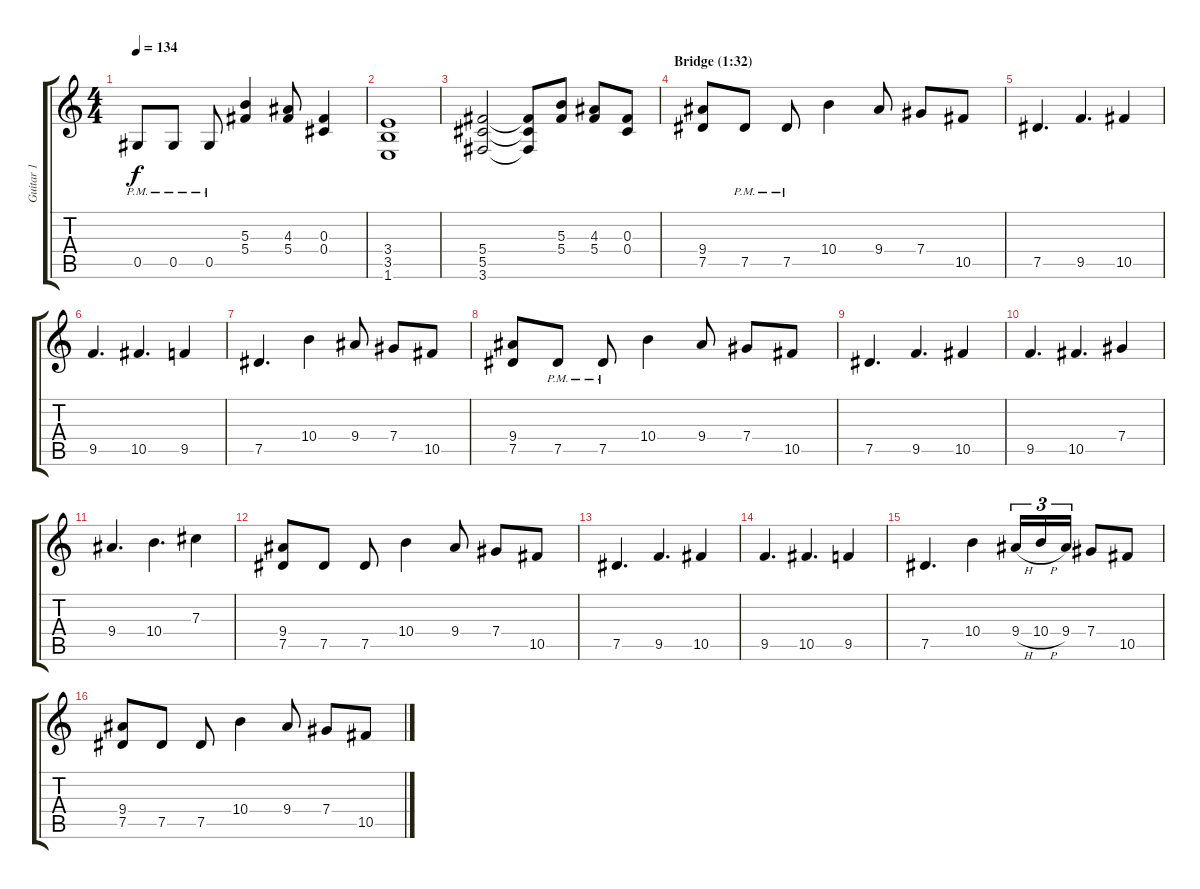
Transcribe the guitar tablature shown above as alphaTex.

\track ("Guitar 1" "Guitar 1") {instrument distortionguitar}
\staff {score tabs}
\tuning (Eb4 Bb3 Gb3 Db3 Ab2 Eb2) {hide}
\ts (4 4)
\tempo 134
\clef g2
\ks c
0.5{pm}.8{dy f} 0.5{pm}.8 0.5{pm}.8 (5.3 5.4).4 (4.3 5.4).8 (0.3 0.4).4 |
(3.4 3.5 1.6).1 |
(5.4 5.5 3.6).2 (5.4{t} 5.5{t} 3.6{t}).8 (5.3 5.4).8 (4.3 5.4).8 (0.3 0.4).8 |
\section ("" "Bridge (1:32)")
(9.4 7.5).8 7.5{pm}.8 7.5{pm}.8 10.4.4 9.4.8 7.4.8 10.5.8 |
7.5.4{d} 9.5.4{d} 10.5.4 |
9.5.4{d} 10.5.4{d} 9.5.4 |
7.5.4{d} 10.4.4 9.4.8 7.4.8 10.5.8 |
(9.4 7.5).8 7.5{pm}.8 7.5{pm}.8 10.4.4 9.4.8 7.4.8 10.5.8 |
7.5.4{d} 9.5.4{d} 10.5.4 |
9.5.4{d} 10.5.4{d} 7.4.4 |
9.4.4{d} 10.4.4{d} 7.3.4 |
(9.4 7.5).8 7.5.8 7.5.8 10.4.4 9.4.8 7.4.8 10.5.8 |
7.5.4{d} 9.5.4{d} 10.5.4 |
9.5.4{d} 10.5.4{d} 9.5.4 |
7.5.4{d} 10.4.4 9.4{h}.16{tu (3 2)} 10.4{h}.16{tu (3 2)} 9.4.16{tu (3 2)} 7.4.8 10.5.8 |
(9.4 7.5).8 7.5.8 7.5.8 10.4.4 9.4.8 7.4.8 10.5.8
